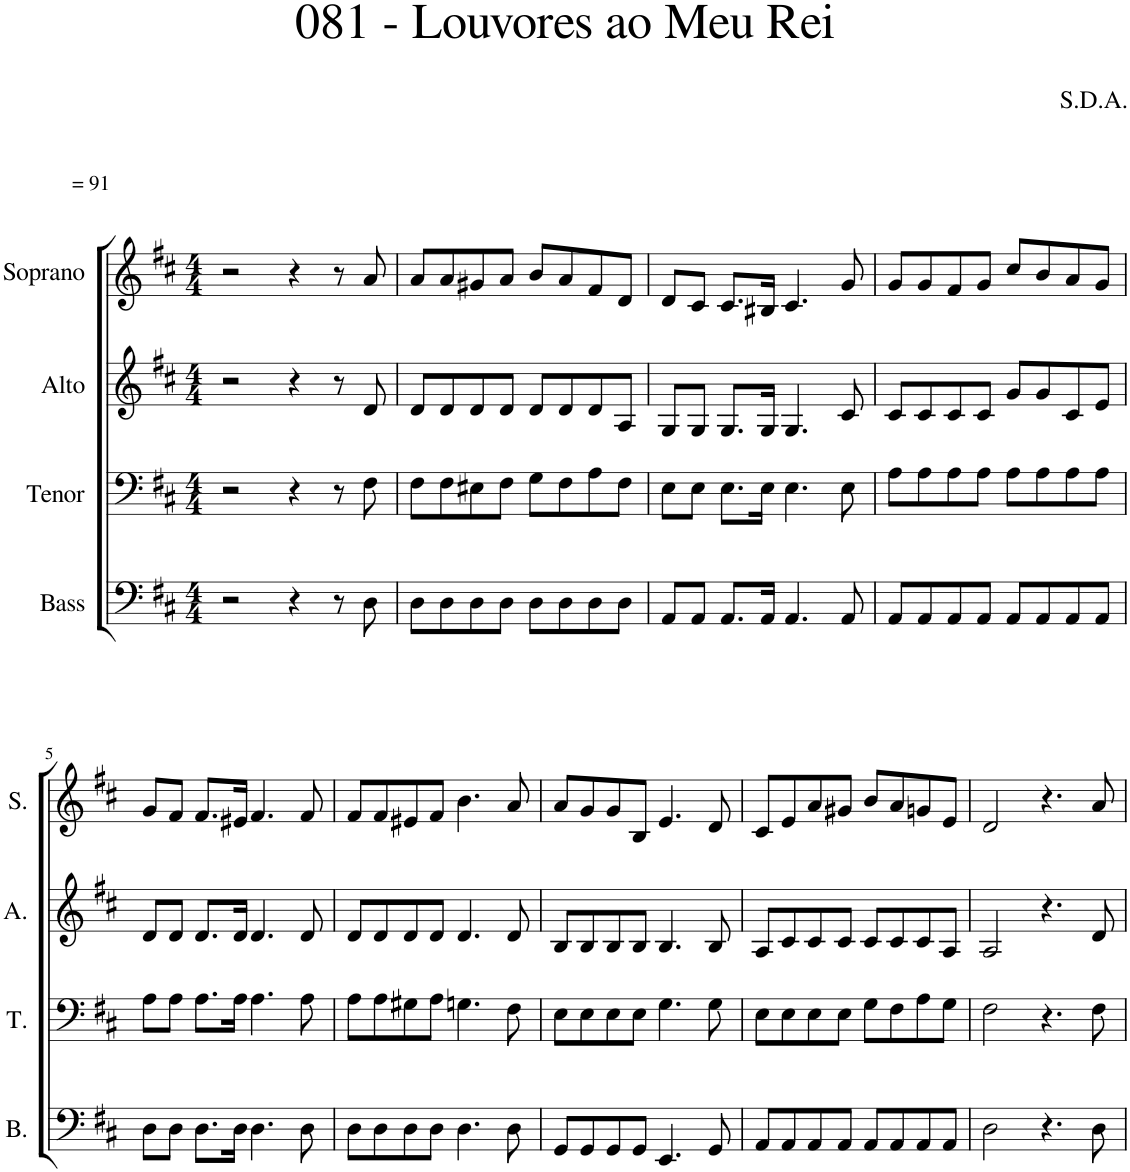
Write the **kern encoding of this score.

**kern	**kern	**kern	**kern
*part4	*part3	*part2	*part1
*staff4	*staff3	*staff2	*staff1
*I"Bass	*I"Tenor	*I"Alto	*I"Soprano
*I'B.	*I'T.	*I'A.	*I'S.
*clefF4	*clefF4	*clefG2	*clefG2
*k[f#c#]	*k[f#c#]	*k[f#c#]	*k[f#c#]
*M4/4	*M4/4	*M4/4	*M4/4
=1	=1	=1	=1
!	!	!	!LO:TX:a:t== 91
2r	2r	2r	2r
4r	4r	4r	4r
8r	8r	8r	8r
8D\	8F#\	8d/	8a/
=2	=2	=2	=2
8D\L	8F#\L	8d/L	8a/L
8D\	8F#\	8d/	8a/
8D\	8E#X\	8d/	8g#X/
8D\J	8F#\J	8d/J	8a/J
8D\L	8G\L	8d/L	8b/L
8D\	8F#\	8d/	8a/
8D\	8A\	8d/	8f#/
8D\J	8F#\J	8A/J	8d/J
=3	=3	=3	=3
8AA/L	8E\L	8G/L	8d/L
8AA/J	8E\J	8G/J	8c#/J
8.AA/L	8.E\L	8.G/L	8.c#/L
16AA/Jk	16E\Jk	16G/Jk	16B#X/Jk
4.AA/	4.E\	4.G/	4.c#/
8AA/	8E\	8c#/	8g/
=4	=4	=4	=4
8AA/L	8A\L	8c#/L	8g/L
8AA/	8A\	8c#/	8g/
8AA/	8A\	8c#/	8f#/
8AA/J	8A\J	8c#/J	8g/J
8AA/L	8A\L	8g/L	8cc#/L
8AA/	8A\	8g/	8b/
8AA/	8A\	8c#/	8a/
8AA/J	8A\J	8e/J	8g/J
!!LO:LB:g=z
=5	=5	=5	=5
8D\L	8A\L	8d/L	8g/L
8D\J	8A\J	8d/J	8f#/J
8.D\L	8.A\L	8.d/L	8.f#/L
16D\Jk	16A\Jk	16d/Jk	16e#X/Jk
4.D\	4.A\	4.d/	4.f#/
8D\	8A\	8d/	8f#/
=6	=6	=6	=6
8D\L	8A\L	8d/L	8f#/L
8D\	8A\	8d/	8f#/
8D\	8G#X\	8d/	8e#X/
8D\J	8A\J	8d/J	8f#/J
4.D\	4.Gn\	4.d/	4.b\
8D\	8F#\	8d/	8a/
=7	=7	=7	=7
8GG/L	8E\L	8B/L	8a/L
8GG/	8E\	8B/	8g/
8GG/	8E\	8B/	8g/
8GG/J	8E\J	8B/J	8B/J
4.EE/	4.G\	4.B/	4.e/
8GG/	8G\	8B/	8d/
=8	=8	=8	=8
8AA/L	8E\L	8A/L	8c#/L
8AA/	8E\	8c#/	8e/
8AA/	8E\	8c#/	8a/
8AA/J	8E\J	8c#/J	8g#X/J
8AA/L	8G\L	8c#/L	8b/L
8AA/	8F#\	8c#/	8a/
8AA/	8A\	8c#/	8gn/
8AA/J	8G\J	8A/J	8e/J
=9	=9	=9	=9
2D\	2F#\	2A/	2d/
4.r	4.r	4.r	4.r
8D\	8F#\	8d/	8a/
=	=	=	=
*-	*-	*-	*-
